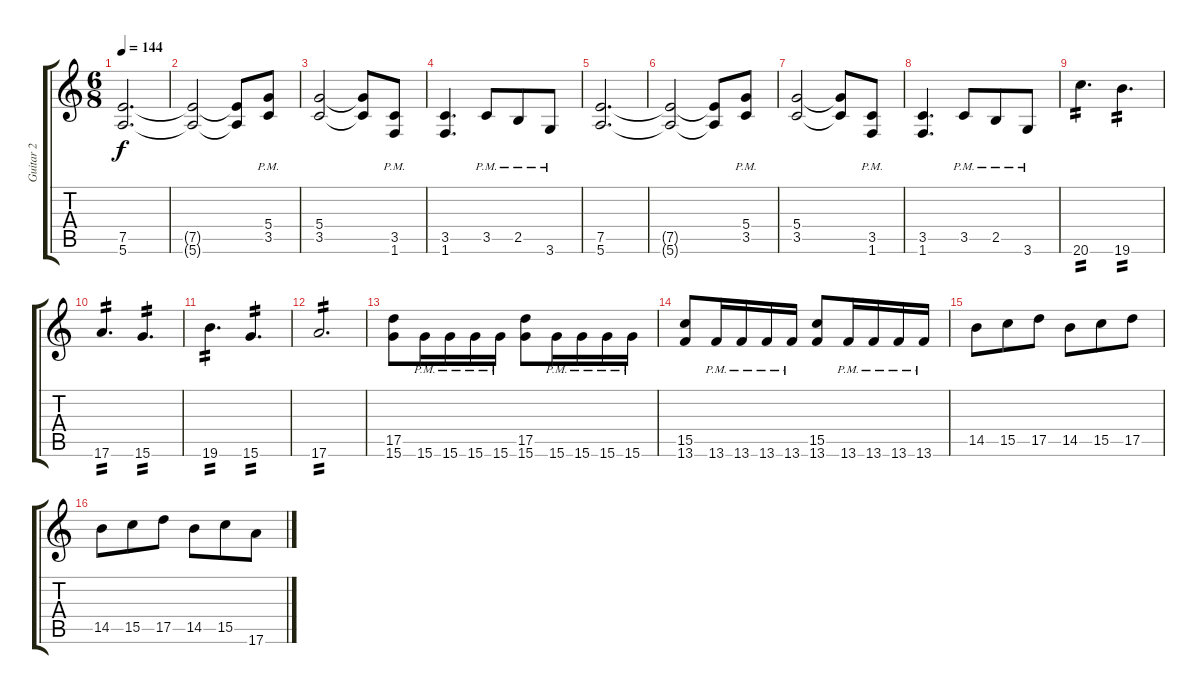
\track ("Guitar 2" "Guitar 2") {instrument distortionguitar}
\staff {score tabs}
\tuning (E4 B3 G3 D3 A2 E2) {hide}
\ts (6 8)
\tempo 144
\clef g2
\ks c
(7.5 5.6).2{d dy f} |
(7.5{t} 5.6{t}).2 (7.5{t} 5.6{t}).8 (5.4{pm} 3.5{pm}).8 |
(5.4 3.5).2 (5.4{t} 3.5{t}).8 (3.5{pm} 1.6{pm}).8 |
(3.5 1.6).4{d} 3.5{pm}.8 2.5{pm}.8 3.6{pm}.8 |
(7.5 5.6).2{d} |
(7.5{t} 5.6{t}).2 (7.5{t} 5.6{t}).8 (5.4{pm} 3.5{pm}).8 |
(5.4 3.5).2 (5.4{t} 3.5{t}).8 (3.5{pm} 1.6{pm}).8 |
(3.5 1.6).4{d} 3.5{pm}.8 2.5{pm}.8 3.6{pm}.8 |
20.6.4{d tp 2} 19.6.4{d tp 2} |
17.6.4{d tp 2} 15.6.4{d tp 2} |
19.6.4{d tp 2} 15.6.4{d tp 2} |
17.6.2{d tp 2} |
(17.5 15.6).8 15.6{pm}.16 15.6{pm}.16 15.6{pm}.16 15.6{pm}.16 (17.5 15.6).8 15.6{pm}.16 15.6{pm}.16 15.6{pm}.16 15.6{pm}.16 |
(15.5 13.6).8 13.6{pm}.16 13.6{pm}.16 13.6{pm}.16 13.6{pm}.16 (15.5 13.6).8 13.6{pm}.16 13.6{pm}.16 13.6{pm}.16 13.6{pm}.16 |
14.5.8 15.5.8 17.5.8 14.5.8 15.5.8 17.5.8 |
14.5.8 15.5.8 17.5.8 14.5.8 15.5.8 17.6.8
